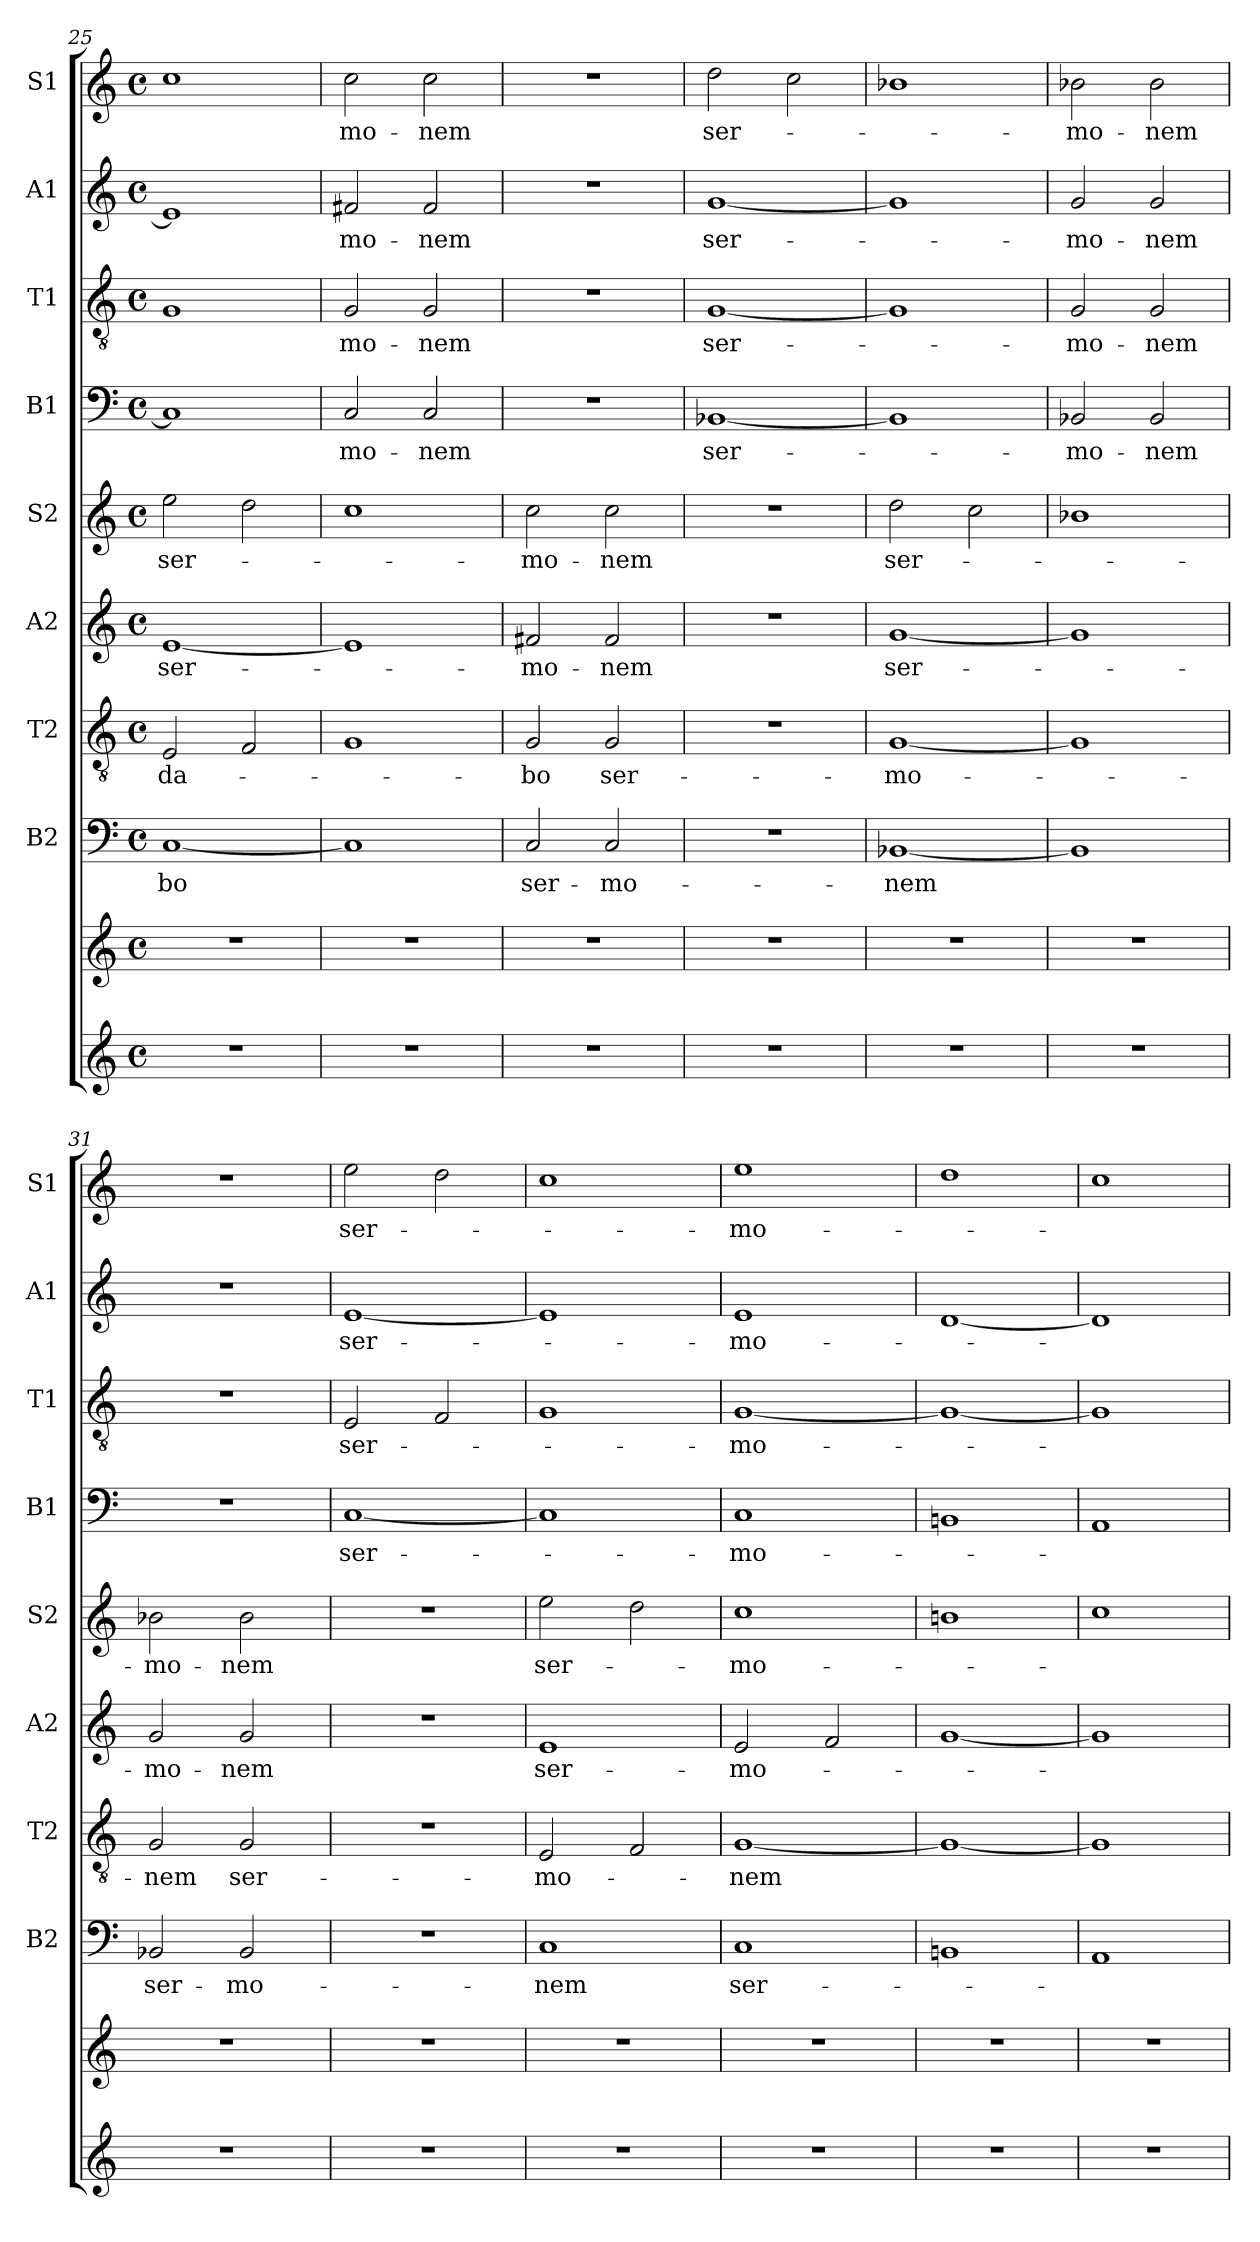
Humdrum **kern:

**kern	**kern	**kern	**text	**kern	**text	**kern	**text	**kern	**text	**kern	**text	**kern	**text	**kern	**text	**kern	**text
*part9	*part9	*part8	*part8	*part7	*part7	*part6	*part6	*part5	*part5	*part4	*part4	*part3	*part3	*part2	*part2	*part1	*part1
*staff10	*staff9	*staff8	*staff8	*staff7	*staff7	*staff6	*staff6	*staff5	*staff5	*staff4	*staff4	*staff3	*staff3	*staff2	*staff2	*staff1	*staff1
*	*	*I"B2	*	*I"T2	*	*I"A2	*	*I"S2	*	*I"B1	*	*I"T1	*	*I"A1	*	*I"S1	*
*	*	*I'B2	*	*I'T2	*	*I'A2	*	*I'S2	*	*I'B1	*	*I'T1	*	*I'A1	*	*I'S1	*
*clefG2	*clefG2	*clefF4	*	*clefGv2	*	*clefG2	*	*clefG2	*	*clefF4	*	*clefGv2	*	*clefG2	*	*clefG2	*
*k[]	*k[]	*k[]	*	*k[]	*	*k[]	*	*k[]	*	*k[]	*	*k[]	*	*k[]	*	*k[]	*
*C:	*C:	*C:	*	*C:	*	*C:	*	*C:	*	*C:	*	*C:	*	*C:	*	*C:	*
*M4/4	*M4/4	*M4/4	*	*M4/4	*	*M4/4	*	*M4/4	*	*M4/4	*	*M4/4	*	*M4/4	*	*M4/4	*
*met(c)	*met(c)	*met(c)	*	*met(c)	*	*met(c)	*	*met(c)	*	*met(c)	*	*met(c)	*	*met(c)	*	*met(c)	*
=25	=25	=25	=25	=25	=25	=25	=25	=25	=25	=25	=25	=25	=25	=25	=25	=25	=25
!	!	!	!LO:LY:b	!	!LO:LY:b	!	!LO:LY:b	!	!LO:LY:b	!	!	!	!	!	!	!	!
1r	1r	[<1C	-bo	2E/	-da-	[<1e	ser-	2ee\	ser-	1C]	.	1G	.	1e]	.	1cc	.
.	.	.	.	2F/	.	.	.	2dd\	.	.	.	.	.	.	.	.	.
=26	=26	=26	=26	=26	=26	=26	=26	=26	=26	=26	=26	=26	=26	=26	=26	=26	=26
!	!	!	!	!	!	!	!	!	!	!	!LO:LY:b	!	!LO:LY:b	!	!LO:LY:b	!	!LO:LY:b
1r	1r	1C]	.	1G	.	1e]	.	1cc	.	2C/	-mo-	2G/	-mo-	2f#X/	-mo-	2cc\	-mo-
!	!	!	!	!	!	!	!	!	!	!	!LO:LY:b	!	!LO:LY:b	!	!LO:LY:b	!	!LO:LY:b
.	.	.	.	.	.	.	.	.	.	2C/	-nem	2G/	-nem	2f#/	-nem	2cc\	-nem
=27	=27	=27	=27	=27	=27	=27	=27	=27	=27	=27	=27	=27	=27	=27	=27	=27	=27
!	!	!	!LO:LY:b	!	!LO:LY:b	!	!LO:LY:b	!	!LO:LY:b	!	!	!	!	!	!	!	!
1r	1r	2C/	ser-	2G/	-bo	2f#X/	-mo-	2cc\	-mo-	1r	.	1r	.	1r	.	1r	.
!	!	!	!LO:LY:b	!	!LO:LY:b	!	!LO:LY:b	!	!LO:LY:b	!	!	!	!	!	!	!	!
.	.	2C/	-mo-	2G/	ser-	2f#/	-nem	2cc\	-nem	.	.	.	.	.	.	.	.
!!LO:PB:g=z
=28	=28	=28	=28	=28	=28	=28	=28	=28	=28	=28	=28	=28	=28	=28	=28	=28	=28
!	!	!	!	!	!	!	!	!	!	!	!LO:LY:b	!	!LO:LY:b	!	!LO:LY:b	!	!LO:LY:b
1r	1r	1r	.	1r	.	1r	.	1r	.	[<1BB-X	ser-	[<1G	ser-	[<1g	ser-	2dd\	ser-
.	.	.	.	.	.	.	.	.	.	.	.	.	.	.	.	2cc\	.
=29	=29	=29	=29	=29	=29	=29	=29	=29	=29	=29	=29	=29	=29	=29	=29	=29	=29
!	!	!	!LO:LY:b	!	!LO:LY:b	!	!LO:LY:b	!	!LO:LY:b	!	!	!	!	!	!	!	!
1r	1r	[<1BB-X	-nem	[<1G	-mo-	[<1g	ser-	2dd\	ser-	1BB-]	.	1G]	.	1g]	.	1b-X	.
.	.	.	.	.	.	.	.	2cc\	.	.	.	.	.	.	.	.	.
=30	=30	=30	=30	=30	=30	=30	=30	=30	=30	=30	=30	=30	=30	=30	=30	=30	=30
!	!	!	!	!	!	!	!	!	!	!	!LO:LY:b	!	!LO:LY:b	!	!LO:LY:b	!	!LO:LY:b
1r	1r	1BB-]	.	1G]	.	1g]	.	1b-X	.	2BB-X/	-mo-	2G/	-mo-	2g/	-mo-	2b-X\	-mo-
!	!	!	!	!	!	!	!	!	!	!	!LO:LY:b	!	!LO:LY:b	!	!LO:LY:b	!	!LO:LY:b
.	.	.	.	.	.	.	.	.	.	2BB-/	-nem	2G/	-nem	2g/	-nem	2b-\	-nem
=31	=31	=31	=31	=31	=31	=31	=31	=31	=31	=31	=31	=31	=31	=31	=31	=31	=31
!	!	!	!LO:LY:b	!	!LO:LY:b	!	!LO:LY:b	!	!LO:LY:b	!	!	!	!	!	!	!	!
1r	1r	2BB-X/	ser-	2G/	-nem	2g/	-mo-	2b-X\	-mo-	1r	.	1r	.	1r	.	1r	.
!	!	!	!LO:LY:b	!	!LO:LY:b	!	!LO:LY:b	!	!LO:LY:b	!	!	!	!	!	!	!	!
.	.	2BB-/	-mo-	2G/	ser-	2g/	-nem	2b-\	-nem	.	.	.	.	.	.	.	.
=32	=32	=32	=32	=32	=32	=32	=32	=32	=32	=32	=32	=32	=32	=32	=32	=32	=32
!	!	!	!	!	!	!	!	!	!	!	!LO:LY:b	!	!LO:LY:b	!	!LO:LY:b	!	!LO:LY:b
1r	1r	1r	.	1r	.	1r	.	1r	.	[<1C	ser-	2E/	ser-	[<1e	ser-	2ee\	ser-
.	.	.	.	.	.	.	.	.	.	.	.	2F/	.	.	.	2dd\	.
=33	=33	=33	=33	=33	=33	=33	=33	=33	=33	=33	=33	=33	=33	=33	=33	=33	=33
!	!	!	!LO:LY:b	!	!LO:LY:b	!	!LO:LY:b	!	!LO:LY:b	!	!	!	!	!	!	!	!
1r	1r	1C	-nem	2E/	-mo-	1e	ser-	2ee\	ser-	1C]	.	1G	.	1e]	.	1cc	.
.	.	.	.	2F/	.	.	.	2dd\	.	.	.	.	.	.	.	.	.
=34	=34	=34	=34	=34	=34	=34	=34	=34	=34	=34	=34	=34	=34	=34	=34	=34	=34
!	!	!	!LO:LY:b	!	!LO:LY:b	!	!LO:LY:b	!	!LO:LY:b	!	!LO:LY:b	!	!LO:LY:b	!	!LO:LY:b	!	!LO:LY:b
1r	1r	1C	ser-	[<1G	-nem	2e/	-mo-	1cc	-mo-	1C	-mo-	[<1G	-mo-	1e	-mo-	1ee	-mo-
.	.	.	.	.	.	2f/	.	.	.	.	.	.	.	.	.	.	.
=35	=35	=35	=35	=35	=35	=35	=35	=35	=35	=35	=35	=35	=35	=35	=35	=35	=35
1r	1r	1BBn	.	1G_	.	[<1g	.	1bn	.	1BBn	.	1G_	.	[<1d	.	1dd	.
=36	=36	=36	=36	=36	=36	=36	=36	=36	=36	=36	=36	=36	=36	=36	=36	=36	=36
1r	1r	1AA	.	1G]	.	1g]	.	1cc	.	1AA	.	1G]	.	1d]	.	1cc	.
=	=	=	=	=	=	=	=	=	=	=	=	=	=	=	=	=	=
*-	*-	*-	*-	*-	*-	*-	*-	*-	*-	*-	*-	*-	*-	*-	*-	*-	*-
